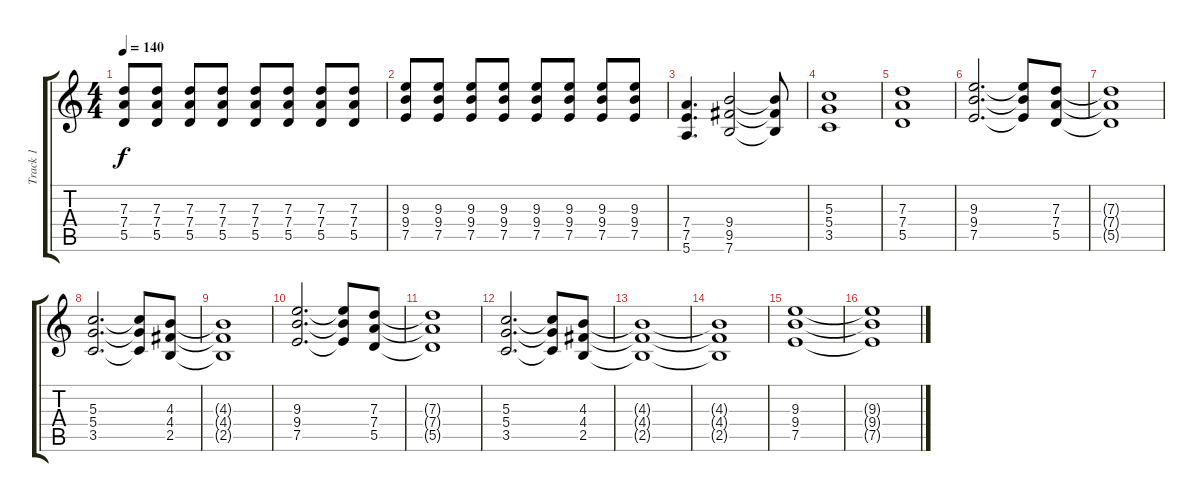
\track ("Track 1" "Track 1") {instrument distortionguitar}
\staff {score tabs}
\tuning (E4 B3 G3 D3 A2 E2) {hide}
\ts (4 4)
\tempo 140
\clef g2
\ks c
(7.3 7.4 5.5).8{dy f} (7.3 7.4 5.5).8 (7.3 7.4 5.5).8 (7.3 7.4 5.5).8 (7.3 7.4 5.5).8 (7.3 7.4 5.5).8 (7.3 7.4 5.5).8 (7.3 7.4 5.5).8 |
(9.3 9.4 7.5).8 (9.3 9.4 7.5).8 (9.3 9.4 7.5).8 (9.3 9.4 7.5).8 (9.3 9.4 7.5).8 (9.3 9.4 7.5).8 (9.3 9.4 7.5).8 (9.3 9.4 7.5).8 |
(7.4 7.5 5.6).4{d} (9.4 9.5 7.6).2 (9.4{t} 9.5{t} 7.6{t}).8 |
(5.3 5.4 3.5).1 |
(7.3 7.4 5.5).1 |
(9.3 9.4 7.5).2{d} (9.3{t} 9.4{t} 7.5{t}).8 (7.3 7.4 5.5).8 |
(7.3{t} 7.4{t} 5.5{t}).1 |
(5.3 5.4 3.5).2{d} (5.3{t} 5.4{t} 3.5{t}).8 (4.3 4.4 2.5).8 |
(4.3{t} 4.4{t} 2.5{t}).1 |
(9.3 9.4 7.5).2{d} (9.3{t} 9.4{t} 7.5{t}).8 (7.3 7.4 5.5).8 |
(7.3{t} 7.4{t} 5.5{t}).1 |
(5.3 5.4 3.5).2{d} (5.3{t} 5.4{t} 3.5{t}).8 (4.3 4.4 2.5).8 |
(4.3{t} 4.4{t} 2.5{t}).1 |
(4.3{t} 4.4{t} 2.5{t}).1 |
(9.3 9.4 7.5).1 |
(9.3{t} 9.4{t} 7.5{t}).1
